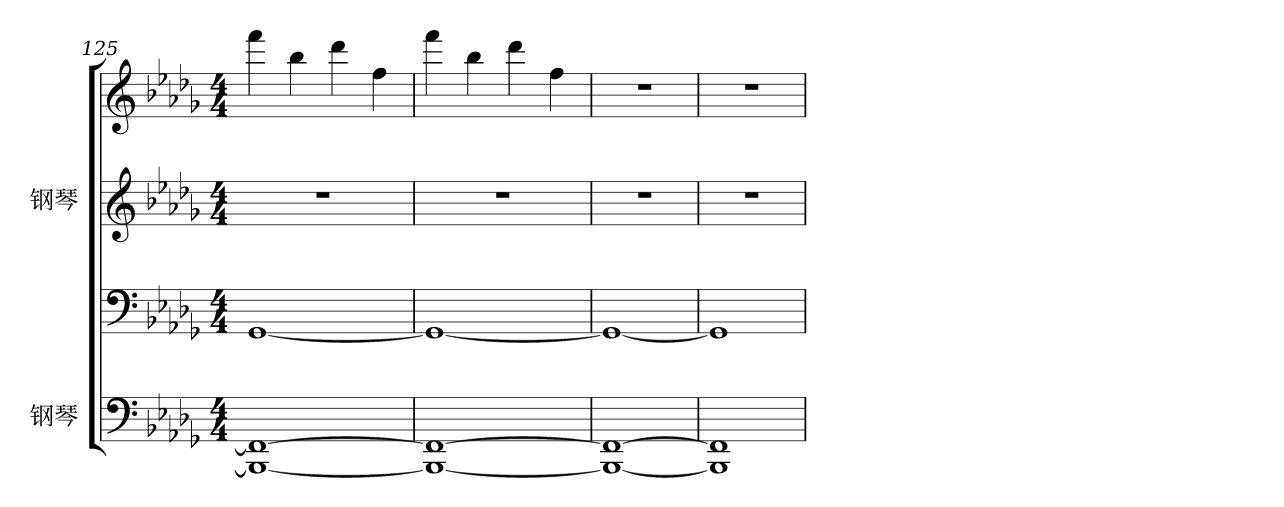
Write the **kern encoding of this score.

**kern	**kern	**kern	**kern
*part2	*part2	*part1	*part1
*staff4	*staff3	*staff2	*staff1
*I"钢琴	*	*I"钢琴	*
*clefF4	*clefF4	*clefG2	*clefG2
*k[b-e-a-d-g-]	*k[b-e-a-d-g-]	*k[b-e-a-d-g-]	*k[b-e-a-d-g-]
*M4/4	*M4/4	*M4/4	*M4/4
=125	=125	=125	=125
1BBB-_ 1FF_	[1GG-	1r	4fff\
.	.	.	4bb-\
.	.	.	4ddd-\
.	.	.	4ff\
=126	=126	=126	=126
1BBB-_ 1FF_	1GG-_	1r	4fff\
.	.	.	4bb-\
.	.	.	4ddd-\
.	.	.	4ff\
=127	=127	=127	=127
1BBB-_ 1FF_	1GG-_	1r	1r
=128	=128	=128	=128
1BBB-] 1FF]	1GG-]	1r	1r
=	=	=	=
*-	*-	*-	*-
